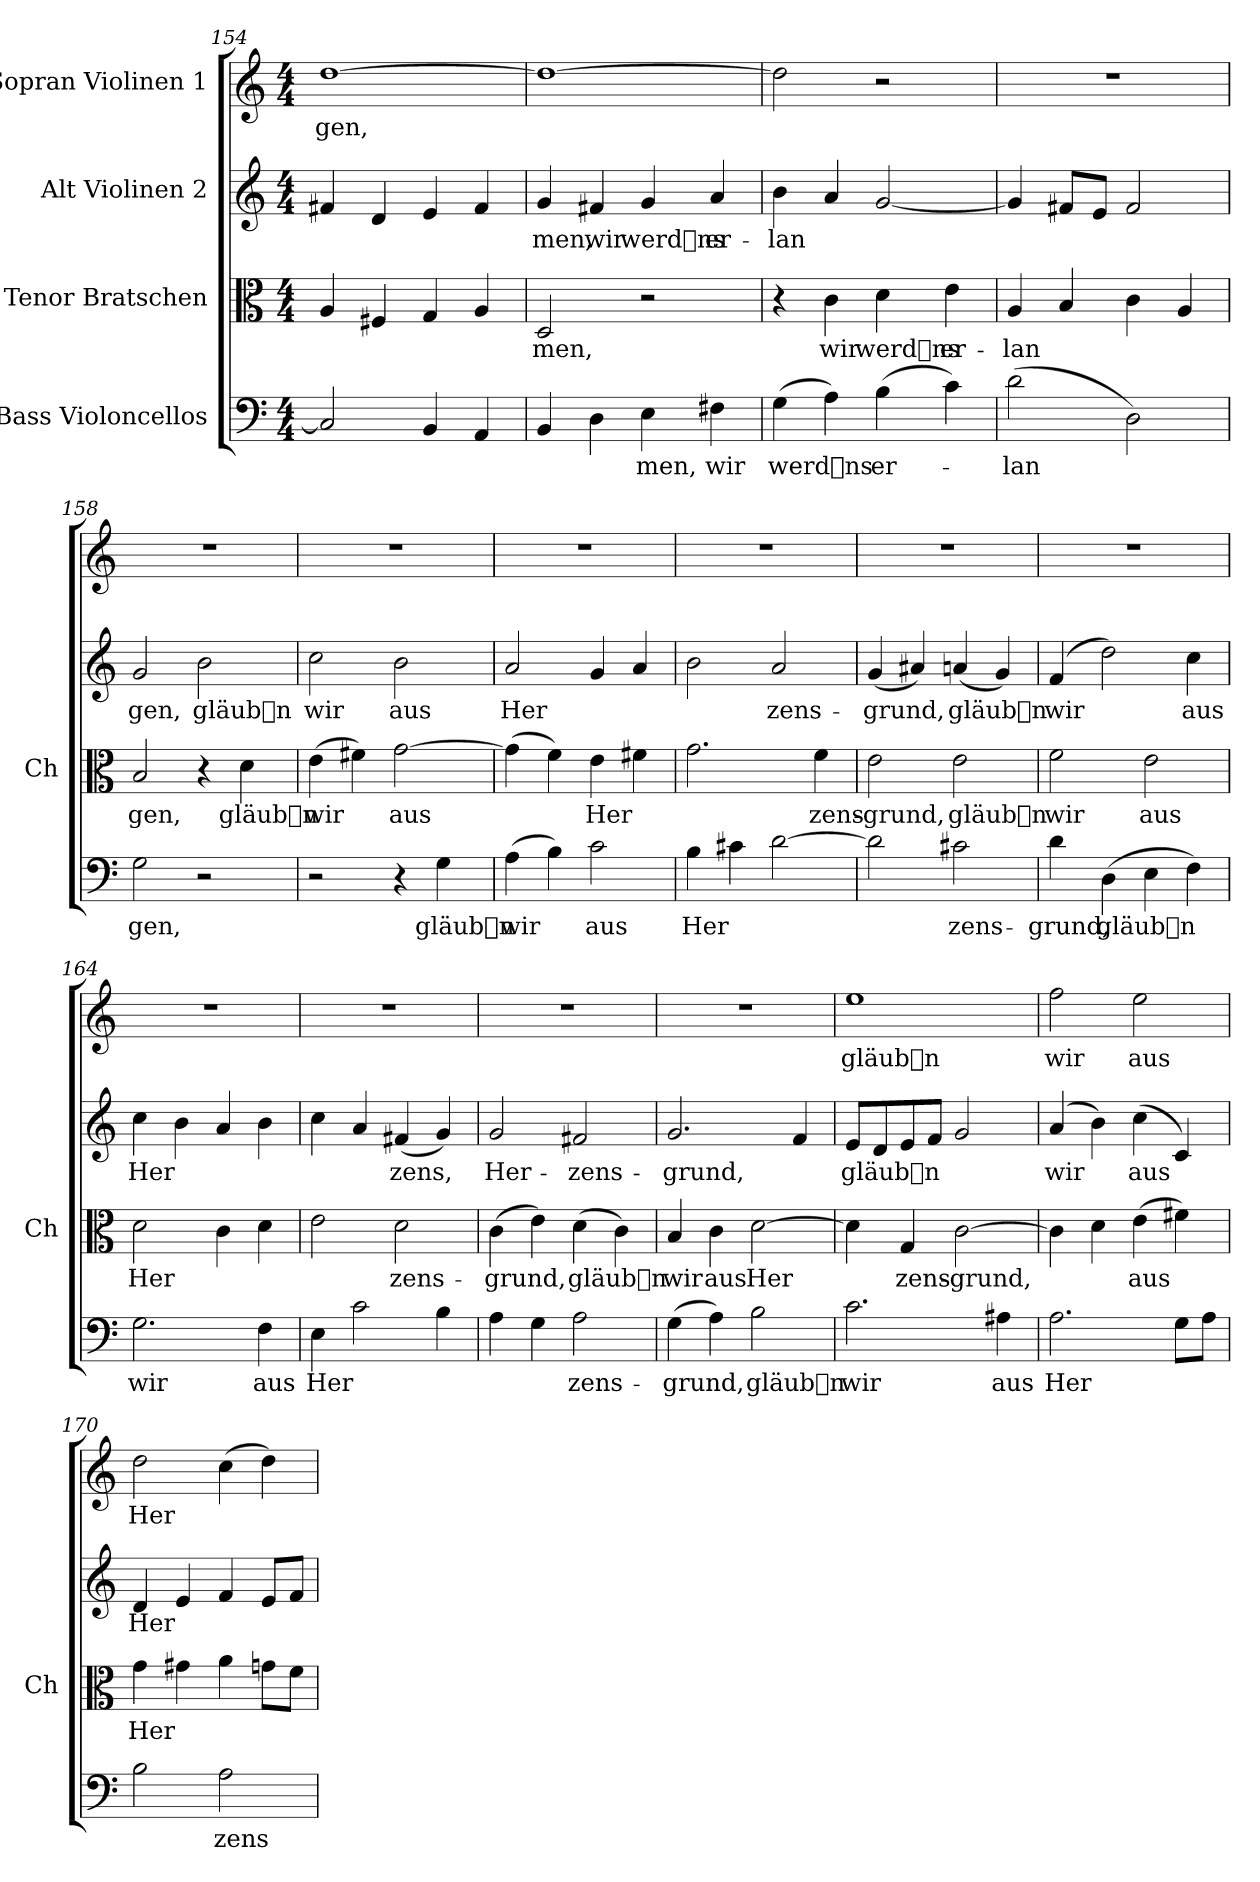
**kern	**text	**kern	**text	**kern	**text	**kern	**text
*part4	*part4	*part3	*part3	*part2	*part2	*part1	*part1
*staff4	*staff4	*staff3	*staff3	*staff2	*staff2	*staff1	*staff1
*I"Bass Violoncellos	*	*I"Tenor Bratschen	*	*I"Alt Violinen 2	*	*I"Sopran Violinen 1	*
*	*	*I'Ch	*	*	*	*	*
*clefF4	*	*clefC3	*	*clefG2	*	*clefG2	*
*k[]	*	*k[]	*	*k[]	*	*k[]	*
*M4/4	*	*M4/4	*	*M4/4	*	*M4/4	*
=154	=154	=154	=154	=154	=154	=154	=154
!	!LO:LY:b	!	!LO:LY:b	!	!	!	!LO:LY:b
2C/]	-	4A/	-	4f#X/	.	[1dd	gen,
!	!	!	!	!	!LO:LY:b	!	!
.	.	4F#X/	.	4d/	-	.	.
4BB/	.	4G/	.	4e/	.	.	.
4AA/	.	4A/	.	4f#/	.	.	.
=155	=155	=155	=155	=155	=155	=155	=155
!	!LO:LY:b	!	!LO:LY:b	!	!LO:LY:b	!	!
4BB/	-	2D/	men,	4g/	men,	1dd_	.
!	!	!	!	!	!LO:LY:b	!	!
4D\	.	.	.	4f#X/	wir	.	.
!	!LO:LY:b	!	!	!	!LO:LY:b	!	!
4E\	men,	2r	.	4g/	werdns	.	.
!	!LO:LY:b	!	!	!	!LO:LY:b	!	!
4F#X\	wir	.	.	4a/	er-	.	.
=156	=156	=156	=156	=156	=156	=156	=156
!	!LO:LY:b	!	!	!	!LO:LY:b	!	!
(>4G\	werdns	4r	.	4b\	lan	2dd\]	.
!	!	!	!LO:LY:b	!	!	!	!
4A\)	.	4c\	wir	4a/	.	.	.
!	!LO:LY:b	!	!LO:LY:b	!	!LO:LY:b	!	!
(>4B\	er-	4d\	werdns	[2g/	-	2r	.
!	!	!	!LO:LY:b	!	!	!	!
4c\)	.	4e\	er-	.	.	.	.
=157	=157	=157	=157	=157	=157	=157	=157
!	!LO:LY:b	!	!LO:LY:b	!	!LO:LY:b	!	!
(>2d\	lan	4A/	lan	4g/]	-	1r	.
.	.	4B/	.	8f#X/L	.	.	.
.	.	.	.	8e/J	.	.	.
!	!LO:LY:b	!	!LO:LY:b	!	!LO:LY:b	!	!
2D\)	-	4c\	-	2f#/	-	.	.
.	.	4A/	.	.	.	.	.
!!LO:PB:g=z
=158	=158	=158	=158	=158	=158	=158	=158
!	!LO:LY:b	!	!LO:LY:b	!	!LO:LY:b	!	!
2G\	gen,	2B/	gen,	2g/	gen,	1r	.
!	!	!	!	!	!LO:LY:b	!	!
2r	.	4r	.	2b\	gläubn	.	.
!	!	!	!LO:LY:b	!	!	!	!
.	.	4d\	gläubn	.	.	.	.
=159	=159	=159	=159	=159	=159	=159	=159
!	!	!	!LO:LY:b	!	!LO:LY:b	!	!
2r	.	(>4e\	wir	2cc\	wir	1r	.
.	.	4f#X\)	.	.	.	.	.
!	!	!	!LO:LY:b	!	!LO:LY:b	!	!
4r	.	[2g\	aus	2b\	aus	.	.
!	!LO:LY:b	!	!	!	!	!	!
4G\	gläubn	.	.	.	.	.	.
=160	=160	=160	=160	=160	=160	=160	=160
!	!LO:LY:b	!	!	!	!LO:LY:b	!	!
(>4A\	wir	(>4g\]	.	2a/	Her	1r	.
4B\)	.	4f\)	.	.	.	.	.
!	!LO:LY:b	!	!LO:LY:b	!	!	!	!
2c\	aus	4e\	Her	4g/	.	.	.
!	!	!	!	!	!LO:LY:b	!	!
.	.	4f#X\	.	4a/	-	.	.
=161	=161	=161	=161	=161	=161	=161	=161
!	!LO:LY:b	!	!LO:LY:b	!	!	!	!
4B\	Her	2.g\	-	2b\	.	1r	.
4c#X\	.	.	.	.	.	.	.
!	!	!	!	!	!LO:LY:b	!	!
[2d\	.	.	.	2a/	zens-	.	.
!	!	!	!LO:LY:b	!	!	!	!
.	.	4f\	zens-	.	.	.	.
=162	=162	=162	=162	=162	=162	=162	=162
!	!	!	!LO:LY:b	!	!LO:LY:b	!	!
2d\]	.	2e\	grund,	(<4g/	grund,	1r	.
.	.	.	.	4a#X/)	.	.	.
!	!LO:LY:b	!	!LO:LY:b	!	!LO:LY:b	!	!
2c#X\	zens-	2e\	gläubn	(<4an/	gläubn	.	.
.	.	.	.	4g/)	.	.	.
=163	=163	=163	=163	=163	=163	=163	=163
!	!LO:LY:b	!	!LO:LY:b	!	!LO:LY:b	!	!
4d\	grund,	2f\	wir	(>4f/	wir	1r	.
!	!LO:LY:b	!	!	!	!	!	!
(>4D\	gläubn	.	.	2dd\)	.	.	.
!	!	!	!LO:LY:b	!	!	!	!
4E\	.	2e\	aus	.	.	.	.
!	!	!	!	!	!LO:LY:b	!	!
4F\)	.	.	.	4cc\	aus	.	.
=164	=164	=164	=164	=164	=164	=164	=164
!	!LO:LY:b	!	!LO:LY:b	!	!LO:LY:b	!	!
2.G\	wir	2d\	Her	4cc\	Her	1r	.
.	.	.	.	4b\	.	.	.
.	.	4c\	.	4a/	.	.	.
!	!LO:LY:b	!	!	!	!	!	!
4F\	aus	4d\	.	4b\	.	.	.
!!LO:LB:g=z
=165	=165	=165	=165	=165	=165	=165	=165
!	!LO:LY:b	!	!	!	!	!	!
4E\	Her	2e\	.	4cc\	.	1r	.
2c\	.	.	.	4a/	.	.	.
!	!	!	!LO:LY:b	!	!LO:LY:b	!	!
.	.	2d\	zens-	(<4f#X/	zens,	.	.
4B\	.	.	.	4g/)	.	.	.
=166	=166	=166	=166	=166	=166	=166	=166
!	!LO:LY:b	!	!LO:LY:b	!	!LO:LY:b	!	!
4A\	-	(>4c\	grund,	2g/	Her-	1r	.
4G\	.	4e\)	.	.	.	.	.
!	!LO:LY:b	!	!LO:LY:b	!	!LO:LY:b	!	!
2A\	zens-	(>4d\	gläubn	2f#X/	zens-	.	.
.	.	4c\)	.	.	.	.	.
=167	=167	=167	=167	=167	=167	=167	=167
!	!LO:LY:b	!	!LO:LY:b	!	!LO:LY:b	!	!
(>4G\	grund,	4B/	wir	2.g/	grund,	1r	.
!	!	!	!LO:LY:b	!	!	!	!
4A\)	.	4c\	aus	.	.	.	.
!	!LO:LY:b	!	!LO:LY:b	!	!	!	!
2B\	gläubn	[2d\	Her	.	.	.	.
.	.	.	.	4f/	.	.	.
=168	=168	=168	=168	=168	=168	=168	=168
!	!LO:LY:b	!	!LO:LY:b	!	!LO:LY:b	!	!LO:LY:b
2.c\	wir	4d\]	-	8e/L	gläubn	1ee	gläubn
.	.	.	.	8d/	.	.	.
!	!	!	!LO:LY:b	!	!	!	!
.	.	4G/	zens-	8e/	.	.	.
.	.	.	.	8f/J	.	.	.
!	!	!	!LO:LY:b	!	!	!	!
.	.	[2c\	grund,	2g/	.	.	.
!	!LO:LY:b	!	!	!	!	!	!
4A#X\	aus	.	.	.	.	.	.
=169	=169	=169	=169	=169	=169	=169	=169
!	!LO:LY:b	!	!	!	!LO:LY:b	!	!LO:LY:b
2.A\	Her	4c\]	.	(>4a/	wir	2ff\	wir
.	.	4d\	.	4b\)	.	.	.
!	!	!	!LO:LY:b	!	!LO:LY:b	!	!LO:LY:b
.	.	(>4e\	aus	(>4cc\	aus	2ee\	aus
8G\L	.	4f#X\)	.	4c/)	.	.	.
8A\J	.	.	.	.	.	.	.
=170	=170	=170	=170	=170	=170	=170	=170
!	!	!	!LO:LY:b	!	!LO:LY:b	!	!LO:LY:b
2B\	.	4g\	Her	4d/	Her	2dd\	Her
.	.	4g#X\	.	4e/	.	.	.
!	!LO:LY:b	!	!	!	!	!	!
2A\	zens-	4a\	.	4f/	.	(>4cc\	.
!	!	!	!LO:LY:b	!	!	!	!
.	.	8gn\L	-	8e/L	.	4dd\)	.
.	.	8f\J	.	8f/J	.	.	.
=	=	=	=	=	=	=	=
*-	*-	*-	*-	*-	*-	*-	*-
